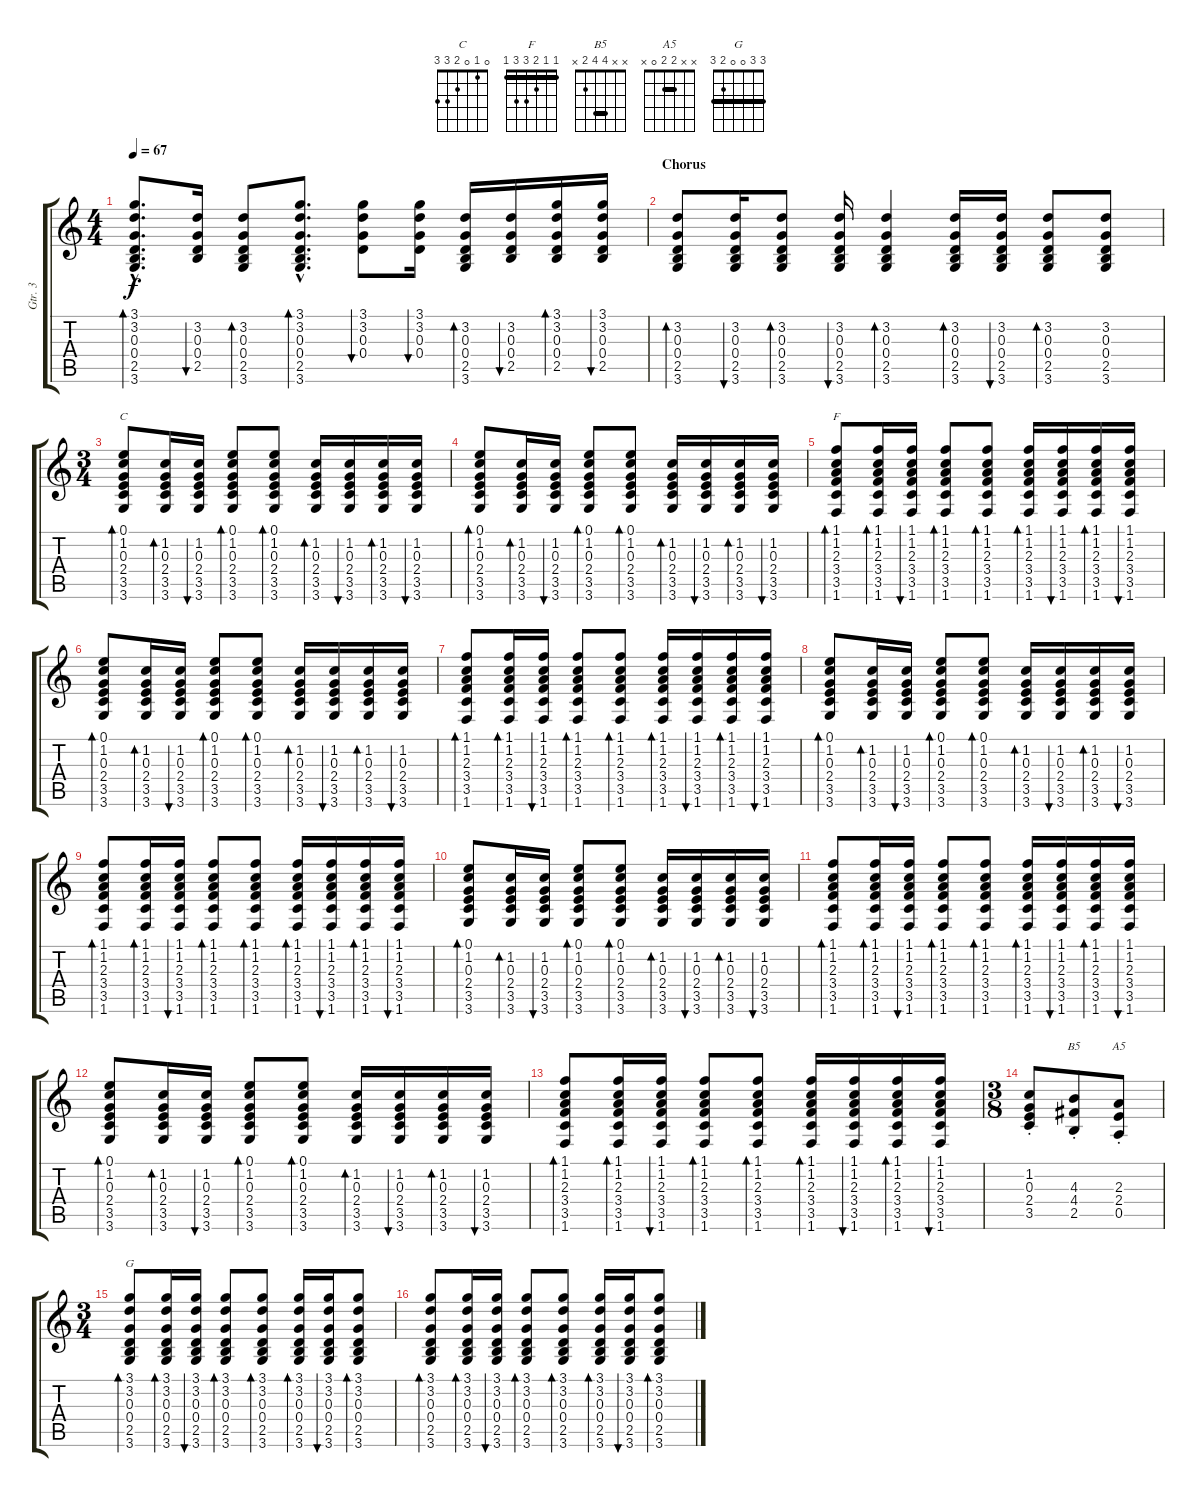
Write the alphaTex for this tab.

\track ("Gtr. 3" "Gtr. 3") {instrument acousticguitarsteel}
\staff {score tabs}
\tuning (E4 B3 G3 D3 A2 E2) {hide}
\chord ("C" 0 1 0 2 3 3)
\chord ("F" 1 1 2 3 3 1) {barre 1}
\chord ("B5" x x 4 4 2 x) {barre 4}
\chord ("A5" x x 2 2 0 x) {barre 2}
\chord ("G" 3 3 0 0 2 3) {barre 3}
\ts (4 4)
\tempo 67
\clef g2
\ks c
(3.1{hac} 3.2{hac} 0.3{hac} 0.4{hac} 2.5{hac} 3.6{hac}).8{d bd 60 dy f} (3.2 0.3 0.4 2.5).16{bu 30} (3.2 0.3 0.4 2.5 3.6).8{bd 30} (3.1{hac} 3.2{hac} 0.3{hac} 0.4{hac} 2.5{hac} 3.6{hac}).8{d bd 30} (3.1 3.2 0.3 0.4).8{bu 30} (3.1 3.2 0.3 0.4).16{bu 30} (3.2 0.3 0.4 2.5 3.6).16{bd 30} (3.2 0.3 0.4 2.5).16{bu 30} (3.1 3.2 0.3 0.4 2.5).16{bd 30} (3.1 3.2 0.3 0.4 2.5).16{bu 30} |
\section ("" "Chorus")
(3.2 0.3 0.4 2.5 3.6).8{bd 60} (3.2 0.3 0.4 2.5 3.6).16{bu 30} (3.2 0.3 0.4 2.5 3.6).8{bd 30} (3.2 0.3 0.4 2.5 3.6).16{bu 30} (3.2 0.3 0.4 2.5 3.6).4{bd 30} (3.2 0.3 0.4 2.5 3.6).16{bd 30} (3.2 0.3 0.4 2.5 3.6).16{bu 30} (3.2 0.3 0.4 2.5 3.6).8{bd 30} (3.2 0.3 0.4 2.5 3.6).8 |
\ts (3 4)
(0.1 1.2 0.3 2.4 3.5 3.6).8{bd 60 ch "C"} (1.2 0.3 2.4 3.5 3.6).16{bd 30} (1.2 0.3 2.4 3.5 3.6).16{bu 30} (0.1 1.2 0.3 2.4 3.5 3.6).8{bd 60} (0.1 1.2 0.3 2.4 3.5 3.6).8{bd 60} (1.2 0.3 2.4 3.5 3.6).16{bd 30} (1.2 0.3 2.4 3.5 3.6).16{bu 30} (1.2 0.3 2.4 3.5 3.6).16{bd 30} (1.2 0.3 2.4 3.5 3.6).16{bu 30} |
(0.1 1.2 0.3 2.4 3.5 3.6).8{bd 60} (1.2 0.3 2.4 3.5 3.6).16{bd 30} (1.2 0.3 2.4 3.5 3.6).16{bu 30} (0.1 1.2 0.3 2.4 3.5 3.6).8{bd 60} (0.1 1.2 0.3 2.4 3.5 3.6).8{bd 60} (1.2 0.3 2.4 3.5 3.6).16{bd 30} (1.2 0.3 2.4 3.5 3.6).16{bu 30} (1.2 0.3 2.4 3.5 3.6).16{bd 30} (1.2 0.3 2.4 3.5 3.6).16{bu 30} |
(1.1 1.2 2.3 3.4 3.5 1.6).8{bd 60 ch "F"} (1.1 1.2 2.3 3.4 3.5 1.6).16{bd 30} (1.1 1.2 2.3 3.4 3.5 1.6).16{bu 30} (1.1 1.2 2.3 3.4 3.5 1.6).8{bd 60} (1.1 1.2 2.3 3.4 3.5 1.6).8{bd 60} (1.1 1.2 2.3 3.4 3.5 1.6).16{bd 30} (1.1 1.2 2.3 3.4 3.5 1.6).16{bu 30} (1.1 1.2 2.3 3.4 3.5 1.6).16{bd 30} (1.1 1.2 2.3 3.4 3.5 1.6).16{bu 30} |
(0.1 1.2 0.3 2.4 3.5 3.6).8{bd 60} (1.2 0.3 2.4 3.5 3.6).16{bd 30} (1.2 0.3 2.4 3.5 3.6).16{bu 30} (0.1 1.2 0.3 2.4 3.5 3.6).8{bd 60} (0.1 1.2 0.3 2.4 3.5 3.6).8{bd 60} (1.2 0.3 2.4 3.5 3.6).16{bd 30} (1.2 0.3 2.4 3.5 3.6).16{bu 30} (1.2 0.3 2.4 3.5 3.6).16{bd 30} (1.2 0.3 2.4 3.5 3.6).16{bu 30} |
(1.1 1.2 2.3 3.4 3.5 1.6).8{bd 60} (1.1 1.2 2.3 3.4 3.5 1.6).16{bd 30} (1.1 1.2 2.3 3.4 3.5 1.6).16{bu 30} (1.1 1.2 2.3 3.4 3.5 1.6).8{bd 60} (1.1 1.2 2.3 3.4 3.5 1.6).8{bd 60} (1.1 1.2 2.3 3.4 3.5 1.6).16{bd 30} (1.1 1.2 2.3 3.4 3.5 1.6).16{bu 30} (1.1 1.2 2.3 3.4 3.5 1.6).16{bd 30} (1.1 1.2 2.3 3.4 3.5 1.6).16{bu 30} |
(0.1 1.2 0.3 2.4 3.5 3.6).8{bd 60} (1.2 0.3 2.4 3.5 3.6).16{bd 30} (1.2 0.3 2.4 3.5 3.6).16{bu 30} (0.1 1.2 0.3 2.4 3.5 3.6).8{bd 60} (0.1 1.2 0.3 2.4 3.5 3.6).8{bd 60} (1.2 0.3 2.4 3.5 3.6).16{bd 30} (1.2 0.3 2.4 3.5 3.6).16{bu 30} (1.2 0.3 2.4 3.5 3.6).16{bd 30} (1.2 0.3 2.4 3.5 3.6).16{bu 30} |
(1.1 1.2 2.3 3.4 3.5 1.6).8{bd 60} (1.1 1.2 2.3 3.4 3.5 1.6).16{bd 30} (1.1 1.2 2.3 3.4 3.5 1.6).16{bu 30} (1.1 1.2 2.3 3.4 3.5 1.6).8{bd 60} (1.1 1.2 2.3 3.4 3.5 1.6).8{bd 60} (1.1 1.2 2.3 3.4 3.5 1.6).16{bd 30} (1.1 1.2 2.3 3.4 3.5 1.6).16{bu 30} (1.1 1.2 2.3 3.4 3.5 1.6).16{bd 30} (1.1 1.2 2.3 3.4 3.5 1.6).16{bu 30} |
(0.1 1.2 0.3 2.4 3.5 3.6).8{bd 60} (1.2 0.3 2.4 3.5 3.6).16{bd 30} (1.2 0.3 2.4 3.5 3.6).16{bu 30} (0.1 1.2 0.3 2.4 3.5 3.6).8{bd 60} (0.1 1.2 0.3 2.4 3.5 3.6).8{bd 60} (1.2 0.3 2.4 3.5 3.6).16{bd 30} (1.2 0.3 2.4 3.5 3.6).16{bu 30} (1.2 0.3 2.4 3.5 3.6).16{bd 30} (1.2 0.3 2.4 3.5 3.6).16{bu 30} |
(1.1 1.2 2.3 3.4 3.5 1.6).8{bd 60} (1.1 1.2 2.3 3.4 3.5 1.6).16{bd 30} (1.1 1.2 2.3 3.4 3.5 1.6).16{bu 30} (1.1 1.2 2.3 3.4 3.5 1.6).8{bd 60} (1.1 1.2 2.3 3.4 3.5 1.6).8{bd 60} (1.1 1.2 2.3 3.4 3.5 1.6).16{bd 30} (1.1 1.2 2.3 3.4 3.5 1.6).16{bu 30} (1.1 1.2 2.3 3.4 3.5 1.6).16{bd 30} (1.1 1.2 2.3 3.4 3.5 1.6).16{bu 30} |
(0.1 1.2 0.3 2.4 3.5 3.6).8{bd 60} (1.2 0.3 2.4 3.5 3.6).16{bd 30} (1.2 0.3 2.4 3.5 3.6).16{bu 30} (0.1 1.2 0.3 2.4 3.5 3.6).8{bd 60} (0.1 1.2 0.3 2.4 3.5 3.6).8{bd 60} (1.2 0.3 2.4 3.5 3.6).16{bd 30} (1.2 0.3 2.4 3.5 3.6).16{bu 30} (1.2 0.3 2.4 3.5 3.6).16{bd 30} (1.2 0.3 2.4 3.5 3.6).16{bu 30} |
(1.1 1.2 2.3 3.4 3.5 1.6).8{bd 60} (1.1 1.2 2.3 3.4 3.5 1.6).16{bd 30} (1.1 1.2 2.3 3.4 3.5 1.6).16{bu 30} (1.1 1.2 2.3 3.4 3.5 1.6).8{bd 60} (1.1 1.2 2.3 3.4 3.5 1.6).8{bd 60} (1.1 1.2 2.3 3.4 3.5 1.6).16{bd 30} (1.1 1.2 2.3 3.4 3.5 1.6).16{bu 30} (1.1 1.2 2.3 3.4 3.5 1.6).16{bd 30} (1.1 1.2 2.3 3.4 3.5 1.6).16{bu 30} |
\ts (3 8)
(1.2{st} 0.3{st} 2.4{st} 3.5{st}).8 (4.3{st} 4.4{st} 2.5{st}).8{ch "B5"} (2.3{st} 2.4{st} 0.5{st}).8{ch "A5"} |
\ts (3 4)
(3.1 3.2 0.3 0.4 2.5 3.6).8{bd 60 ch "G"} (3.1 3.2 0.3 0.4 2.5 3.6).16{bd 30} (3.1 3.2 0.3 0.4 2.5 3.6).16{bu 30} (3.1 3.2 0.3 0.4 2.5 3.6).8{bd 60} (3.1 3.2 0.3 0.4 2.5 3.6).8{bd 60} (3.1 3.2 0.3 0.4 2.5 3.6).16{bd 30} (3.1 3.2 0.3 0.4 2.5 3.6).16{bu 30} (3.1 3.2 0.3 0.4 2.5 3.6).8{bd 60} |
(3.1 3.2 0.3 0.4 2.5 3.6).8{bd 60} (3.1 3.2 0.3 0.4 2.5 3.6).16{bd 30} (3.1 3.2 0.3 0.4 2.5 3.6).16{bu 30} (3.1 3.2 0.3 0.4 2.5 3.6).8{bd 60} (3.1 3.2 0.3 0.4 2.5 3.6).8{bd 60} (3.1 3.2 0.3 0.4 2.5 3.6).16{bd 30} (3.1 3.2 0.3 0.4 2.5 3.6).16{bu 30} (3.1 3.2 0.3 0.4 2.5 3.6).8{bd 60}
